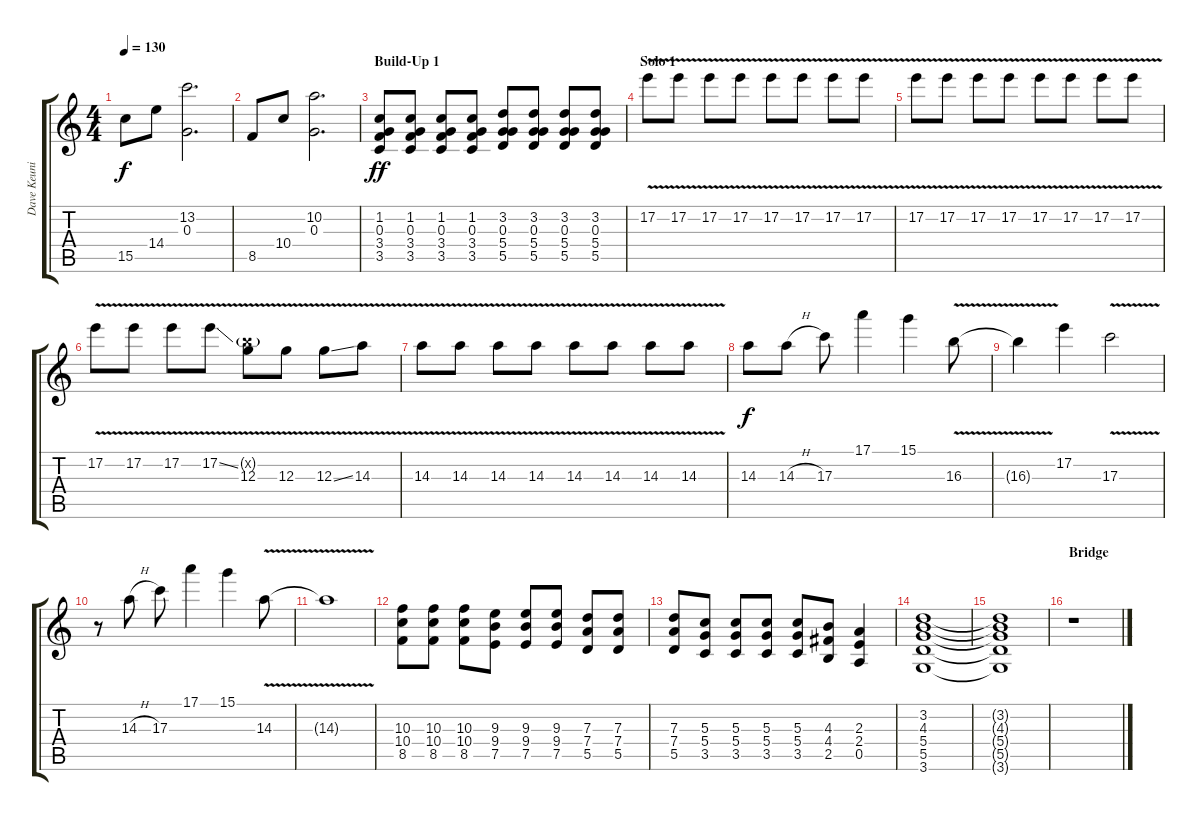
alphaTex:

\track ("Dave Keuning (Lead)" "Dave Keuni") {instrument overdrivenguitar}
\staff {score tabs}
\tuning (E4 B3 G3 D3 A2 E2) {hide}
\ts (4 4)
\tempo 130
\clef g2
\ks c
15.5.8{dy f} 14.4.8 (13.2 0.3).2{d} |
8.5.8 10.4.8 (10.2 0.3).2{d} |
\section ("" "Build-Up 1")
(1.2 0.3 3.4 3.5).8{dy ff} (1.2 0.3 3.4 3.5).8 (1.2 0.3 3.4 3.5).8 (1.2 0.3 3.4 3.5).8 (3.2 0.3 5.4 5.5).8 (3.2 0.3 5.4 5.5).8 (3.2 0.3 5.4 5.5).8 (3.2 0.3 5.4 5.5).8 |
\section ("" "Solo 1")
17.2{v}.8 17.2{v}.8 17.2{v}.8 17.2{v}.8 17.2{v}.8 17.2{v}.8 17.2{v}.8 17.2{v}.8 |
17.2{v}.8 17.2{v}.8 17.2{v}.8 17.2{v}.8 17.2{v}.8 17.2{v}.8 17.2{v}.8 17.2{v}.8 |
17.2{v}.8 17.2{v}.8 17.2{v}.8 17.2{v ss}.8 (12.2{g x} 12.3{v}).8 12.3{v}.8 12.3{v ss}.8 14.3{v}.8 |
14.3{v}.8 14.3{v}.8 14.3{v}.8 14.3{v}.8 14.3{v}.8 14.3{v}.8 14.3{v}.8 14.3{v}.8 |
14.3.8{dy f} 14.3{h}.8 17.3.8 17.1.4 15.1.4 16.3{v}.8 |
16.3{v t}.4 17.2.4 17.3{v}.2 |
r.8 14.3{h}.8 17.3.8 17.1.4 15.1.4 14.3{v}.8 |
14.3{v t}.1 |
(10.3 10.4 8.5).8 (10.3 10.4 8.5).8 (10.3 10.4 8.5).8 (9.3 9.4 7.5).8 (9.3 9.4 7.5).8 (9.3 9.4 7.5).8 (7.3 7.4 5.5).8 (7.3 7.4 5.5).8 |
(7.3 7.4 5.5).8 (5.3 5.4 3.5).8 (5.3 5.4 3.5).8 (5.3 5.4 3.5).8 (5.3 5.4 3.5).8 (4.3 4.4 2.5).8 (2.3 2.4 0.5).4 |
(3.2 4.3 5.4 5.5 3.6).1 |
(3.2{t} 4.3{t} 5.4{t} 5.5{t} 3.6{t}).1 |
\section ("" "Bridge")
r.1
